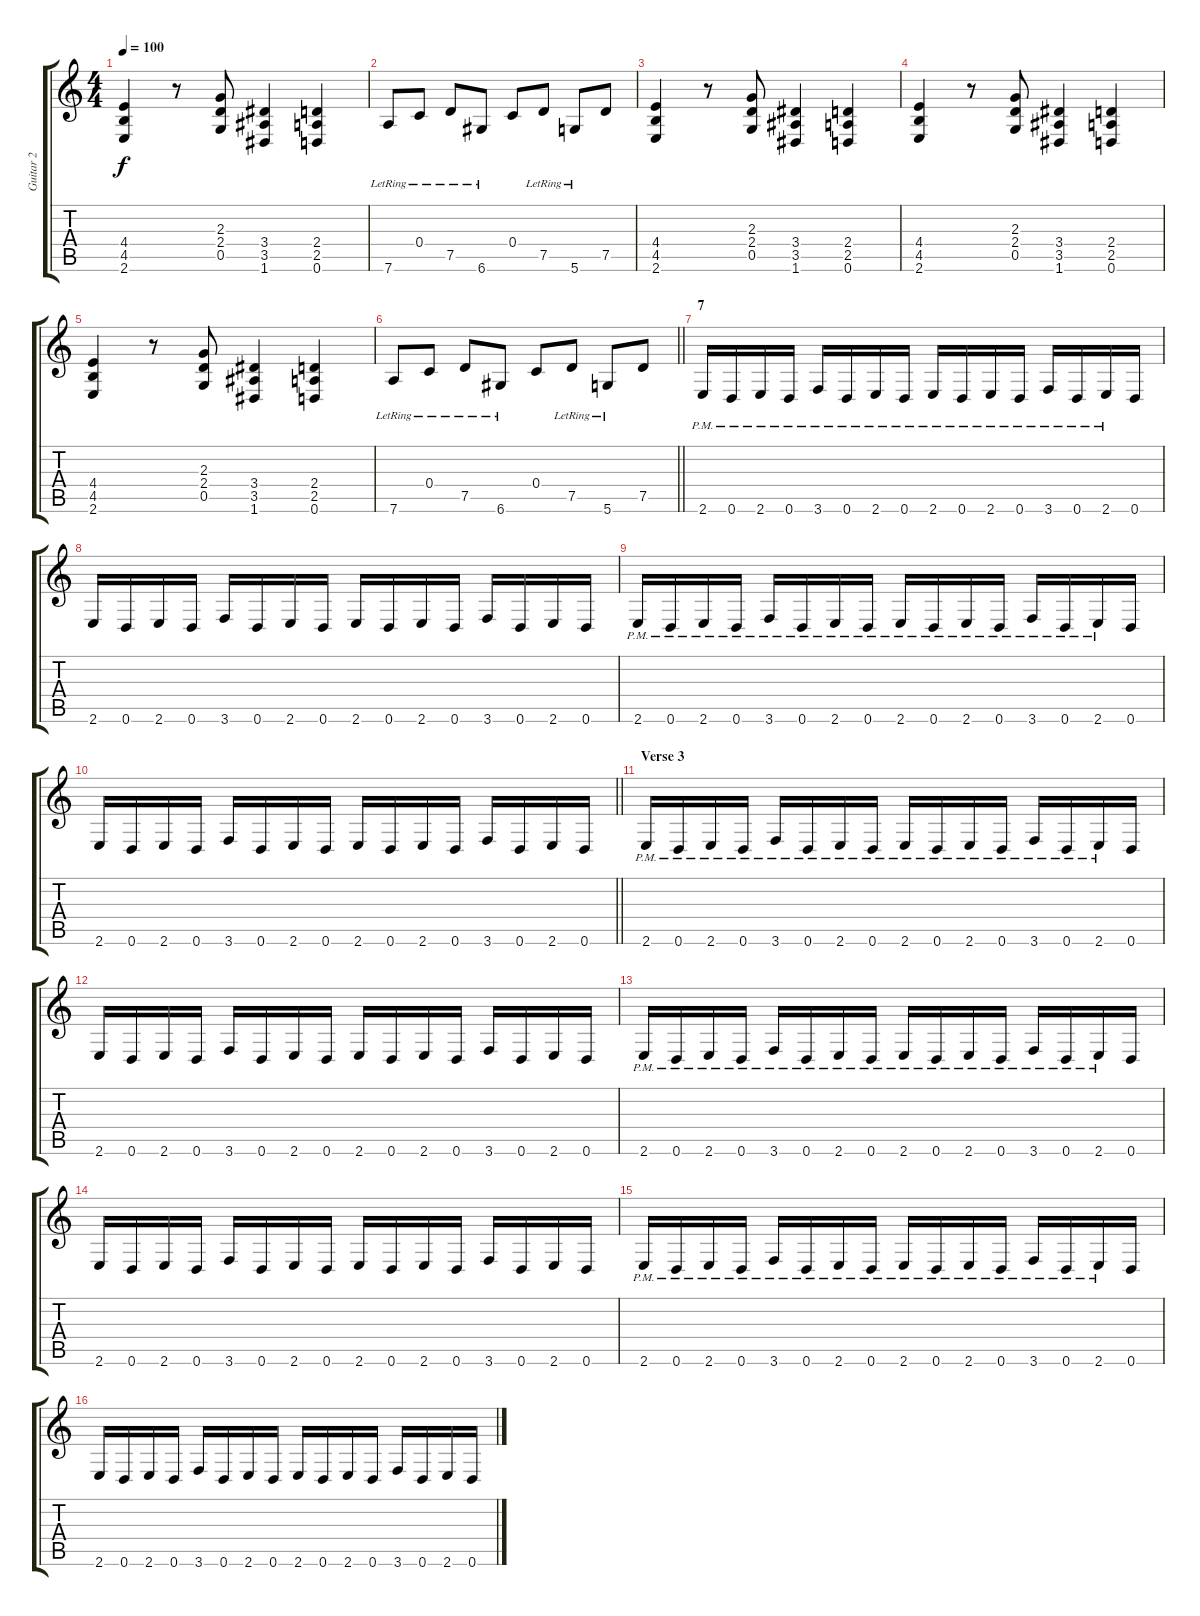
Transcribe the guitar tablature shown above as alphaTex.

\track ("Guitar 2" "Guitar 2") {instrument distortionguitar}
\staff {score tabs}
\tuning (D4 A3 F3 C3 G2 D2) {hide}
\ts (4 4)
\tempo 100
\clef g2
\ks c
(4.4 4.5 2.6).4{dy f} r.8 (2.3 2.4 0.5).8 (3.4 3.5 1.6).4 (2.4 2.5 0.6).4 |
7.6{lr}.8{volume 9 instrument acousticguitarsteel} 0.4{lr}.8 7.5{lr}.8 6.6{lr}.8 0.4.8 7.5{lr}.8 5.6{lr}.8 7.5.8 |
(4.4 4.5 2.6).4{volume 13 instrument distortionguitar} r.8 (2.3 2.4 0.5).8 (3.4 3.5 1.6).4 (2.4 2.5 0.6).4 |
(4.4 4.5 2.6).4 r.8 (2.3 2.4 0.5).8 (3.4 3.5 1.6).4 (2.4 2.5 0.6).4 |
(4.4 4.5 2.6).4 r.8 (2.3 2.4 0.5).8 (3.4 3.5 1.6).4 (2.4 2.5 0.6).4 |
\barLineRight lightlight
7.6{lr}.8{volume 9 instrument acousticguitarsteel} 0.4{lr}.8 7.5{lr}.8 6.6{lr}.8 0.4.8 7.5{lr}.8 5.6{lr}.8 7.5.8 |
\section ("" "7")
2.6{pm}.16{volume 13 instrument distortionguitar} 0.6{pm}.16 2.6{pm}.16 0.6{pm}.16 3.6{pm}.16 0.6{pm}.16 2.6{pm}.16 0.6{pm}.16 2.6{pm}.16 0.6{pm}.16 2.6{pm}.16 0.6{pm}.16 3.6{pm}.16 0.6{pm}.16 2.6{pm}.16 0.6.16 |
2.6.16 0.6.16 2.6.16 0.6.16 3.6.16 0.6.16 2.6.16 0.6.16 2.6.16 0.6.16 2.6.16 0.6.16 3.6.16 0.6.16 2.6.16 0.6.16 |
2.6{pm}.16 0.6{pm}.16 2.6{pm}.16 0.6{pm}.16 3.6{pm}.16 0.6{pm}.16 2.6{pm}.16 0.6{pm}.16 2.6{pm}.16 0.6{pm}.16 2.6{pm}.16 0.6{pm}.16 3.6{pm}.16 0.6{pm}.16 2.6{pm}.16 0.6.16 |
\barLineRight lightlight
2.6.16 0.6.16 2.6.16 0.6.16 3.6.16 0.6.16 2.6.16 0.6.16 2.6.16 0.6.16 2.6.16 0.6.16 3.6.16 0.6.16 2.6.16 0.6.16 |
\section ("" "Verse 3")
2.6{pm}.16 0.6{pm}.16 2.6{pm}.16 0.6{pm}.16 3.6{pm}.16 0.6{pm}.16 2.6{pm}.16 0.6{pm}.16 2.6{pm}.16 0.6{pm}.16 2.6{pm}.16 0.6{pm}.16 3.6{pm}.16 0.6{pm}.16 2.6{pm}.16 0.6.16 |
2.6.16 0.6.16 2.6.16 0.6.16 3.6.16 0.6.16 2.6.16 0.6.16 2.6.16 0.6.16 2.6.16 0.6.16 3.6.16 0.6.16 2.6.16 0.6.16 |
2.6{pm}.16 0.6{pm}.16 2.6{pm}.16 0.6{pm}.16 3.6{pm}.16 0.6{pm}.16 2.6{pm}.16 0.6{pm}.16 2.6{pm}.16 0.6{pm}.16 2.6{pm}.16 0.6{pm}.16 3.6{pm}.16 0.6{pm}.16 2.6{pm}.16 0.6.16 |
2.6.16 0.6.16 2.6.16 0.6.16 3.6.16 0.6.16 2.6.16 0.6.16 2.6.16 0.6.16 2.6.16 0.6.16 3.6.16 0.6.16 2.6.16 0.6.16 |
2.6{pm}.16 0.6{pm}.16 2.6{pm}.16 0.6{pm}.16 3.6{pm}.16 0.6{pm}.16 2.6{pm}.16 0.6{pm}.16 2.6{pm}.16 0.6{pm}.16 2.6{pm}.16 0.6{pm}.16 3.6{pm}.16 0.6{pm}.16 2.6{pm}.16 0.6.16 |
2.6.16 0.6.16 2.6.16 0.6.16 3.6.16 0.6.16 2.6.16 0.6.16 2.6.16 0.6.16 2.6.16 0.6.16 3.6.16 0.6.16 2.6.16 0.6.16
